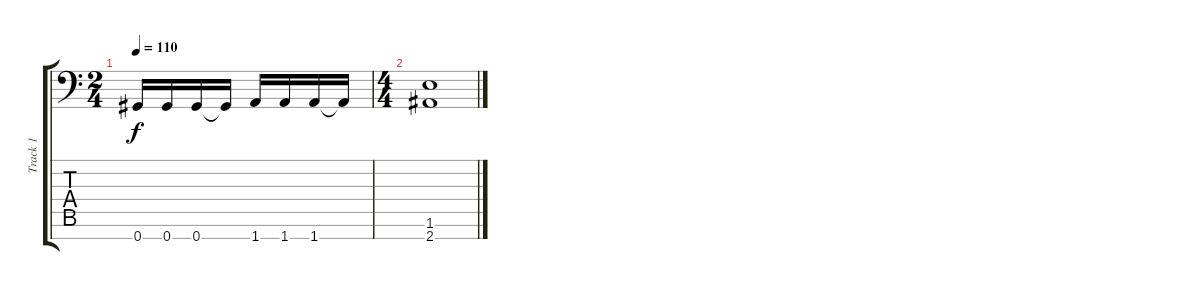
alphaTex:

\track ("Track 1" "Track 1") {instrument distortionguitar}
\staff {score tabs}
\tuning (Eb4 Bb3 Gb3 Db3 Ab2 Eb2 Ab1) {hide}
\ts (2 4)
\tempo 110
\clef f4
\ks c
0.7.16{dy f} 0.7.16 0.7.16 0.7{t}.16 1.7.16 1.7.16 1.7.16 1.7{t}.16 |
\ts (4 4)
(1.6 2.7).1
